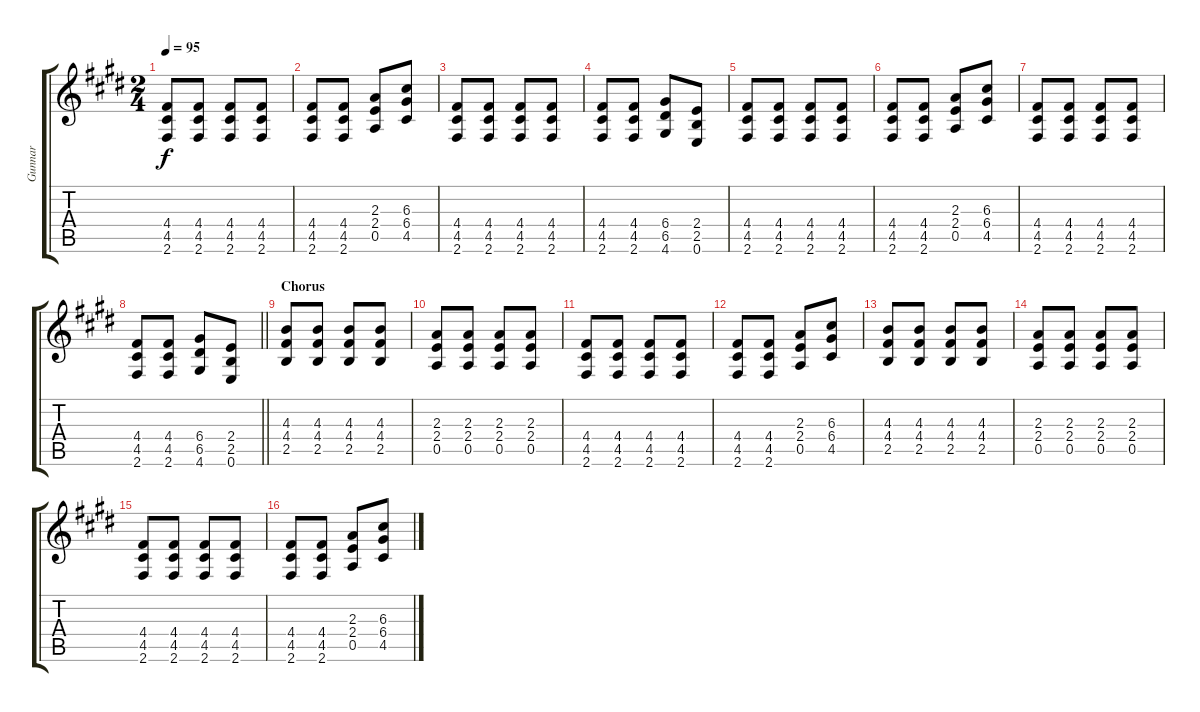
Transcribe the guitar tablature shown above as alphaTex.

\track ("Gunnar" "Gunnar") {instrument distortionguitar}
\staff {score tabs}
\tuning (E4 B3 G3 D3 A2 E2) {hide}
\ts (2 4)
\tempo 95
\clef g2
\ks e
(4.4 4.5 2.6).8{dy f} (4.4 4.5 2.6).8 (4.4 4.5 2.6).8 (4.4 4.5 2.6).8 |
(4.4 4.5 2.6).8 (4.4 4.5 2.6).8 (2.3 2.4 0.5).8 (6.3 6.4 4.5).8 |
(4.4 4.5 2.6).8 (4.4 4.5 2.6).8 (4.4 4.5 2.6).8 (4.4 4.5 2.6).8 |
(4.4 4.5 2.6).8 (4.4 4.5 2.6).8 (6.4 6.5 4.6).8 (2.4 2.5 0.6).8 |
(4.4 4.5 2.6).8 (4.4 4.5 2.6).8 (4.4 4.5 2.6).8 (4.4 4.5 2.6).8 |
(4.4 4.5 2.6).8 (4.4 4.5 2.6).8 (2.3 2.4 0.5).8 (6.3 6.4 4.5).8 |
(4.4 4.5 2.6).8 (4.4 4.5 2.6).8 (4.4 4.5 2.6).8 (4.4 4.5 2.6).8 |
\barLineRight lightlight
(4.4 4.5 2.6).8 (4.4 4.5 2.6).8 (6.4 6.5 4.6).8 (2.4 2.5 0.6).8 |
\section ("" "Chorus")
(4.3 4.4 2.5).8 (4.3 4.4 2.5).8 (4.3 4.4 2.5).8 (4.3 4.4 2.5).8 |
(2.3 2.4 0.5).8 (2.3 2.4 0.5).8 (2.3 2.4 0.5).8 (2.3 2.4 0.5).8 |
(4.4 4.5 2.6).8 (4.4 4.5 2.6).8 (4.4 4.5 2.6).8 (4.4 4.5 2.6).8 |
(4.4 4.5 2.6).8 (4.4 4.5 2.6).8 (2.3 2.4 0.5).8 (6.3 6.4 4.5).8 |
(4.3 4.4 2.5).8 (4.3 4.4 2.5).8 (4.3 4.4 2.5).8 (4.3 4.4 2.5).8 |
(2.3 2.4 0.5).8 (2.3 2.4 0.5).8 (2.3 2.4 0.5).8 (2.3 2.4 0.5).8 |
(4.4 4.5 2.6).8 (4.4 4.5 2.6).8 (4.4 4.5 2.6).8 (4.4 4.5 2.6).8 |
(4.4 4.5 2.6).8 (4.4 4.5 2.6).8 (2.3 2.4 0.5).8 (6.3 6.4 4.5).8
